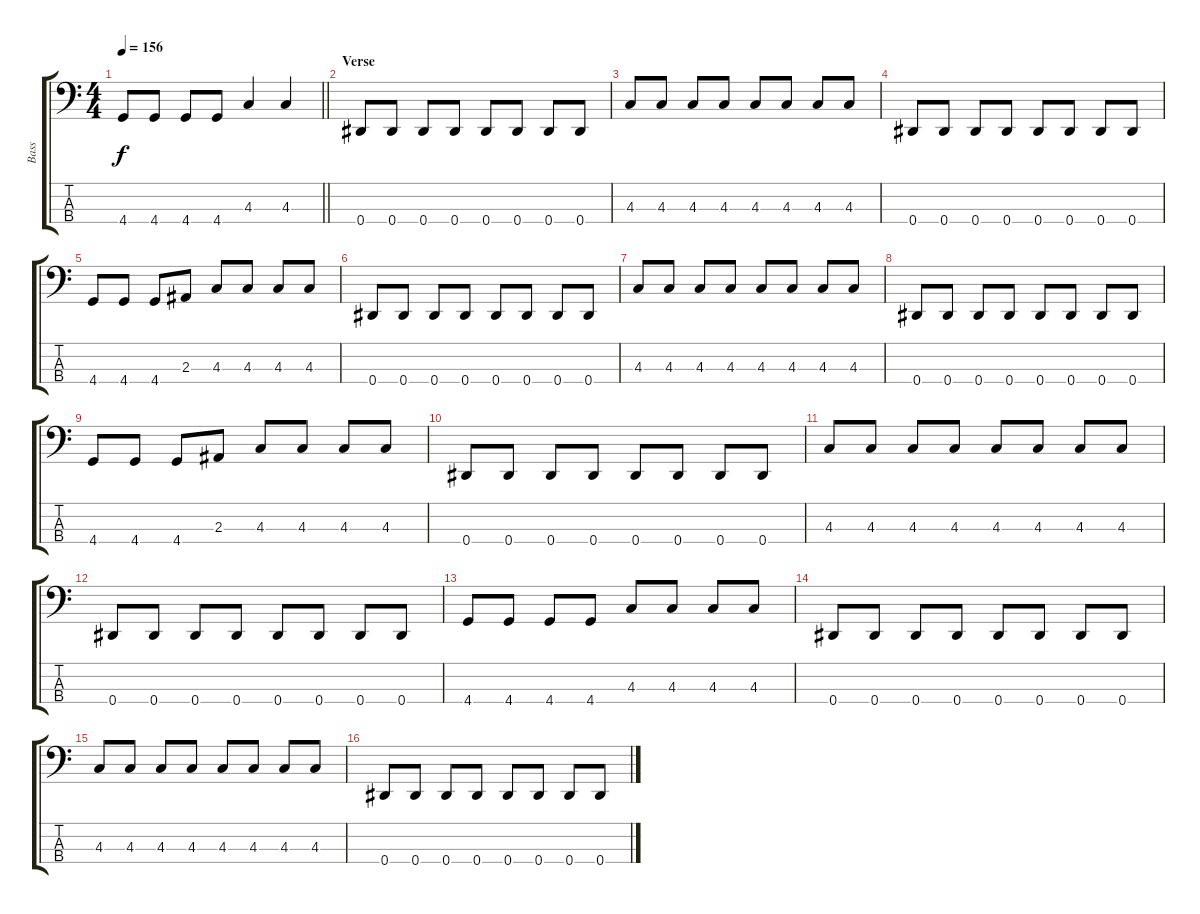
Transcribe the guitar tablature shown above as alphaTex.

\track ("Bass" "Bass") {instrument electricbasspick}
\staff {score tabs}
\tuning (Gb2 Db2 Ab1 Eb1) {hide}
\ts (4 4)
\tempo 156
\clef f4
\barLineRight lightlight
\ks c
4.4.8{dy f} 4.4.8 4.4.8 4.4.8 4.3.4 4.3.4 |
\section ("" "Verse")
0.4.8 0.4.8 0.4.8 0.4.8 0.4.8 0.4.8 0.4.8 0.4.8 |
4.3.8 4.3.8 4.3.8 4.3.8 4.3.8 4.3.8 4.3.8 4.3.8 |
0.4.8 0.4.8 0.4.8 0.4.8 0.4.8 0.4.8 0.4.8 0.4.8 |
4.4.8 4.4.8 4.4.8 2.3.8 4.3.8 4.3.8 4.3.8 4.3.8 |
0.4.8 0.4.8 0.4.8 0.4.8 0.4.8 0.4.8 0.4.8 0.4.8 |
4.3.8 4.3.8 4.3.8 4.3.8 4.3.8 4.3.8 4.3.8 4.3.8 |
0.4.8 0.4.8 0.4.8 0.4.8 0.4.8 0.4.8 0.4.8 0.4.8 |
4.4.8 4.4.8 4.4.8 2.3.8 4.3.8 4.3.8 4.3.8 4.3.8 |
0.4.8 0.4.8 0.4.8 0.4.8 0.4.8 0.4.8 0.4.8 0.4.8 |
4.3.8 4.3.8 4.3.8 4.3.8 4.3.8 4.3.8 4.3.8 4.3.8 |
0.4.8 0.4.8 0.4.8 0.4.8 0.4.8 0.4.8 0.4.8 0.4.8 |
4.4.8 4.4.8 4.4.8 4.4.8 4.3.8 4.3.8 4.3.8 4.3.8 |
0.4.8 0.4.8 0.4.8 0.4.8 0.4.8 0.4.8 0.4.8 0.4.8 |
4.3.8 4.3.8 4.3.8 4.3.8 4.3.8 4.3.8 4.3.8 4.3.8 |
0.4.8 0.4.8 0.4.8 0.4.8 0.4.8 0.4.8 0.4.8 0.4.8
